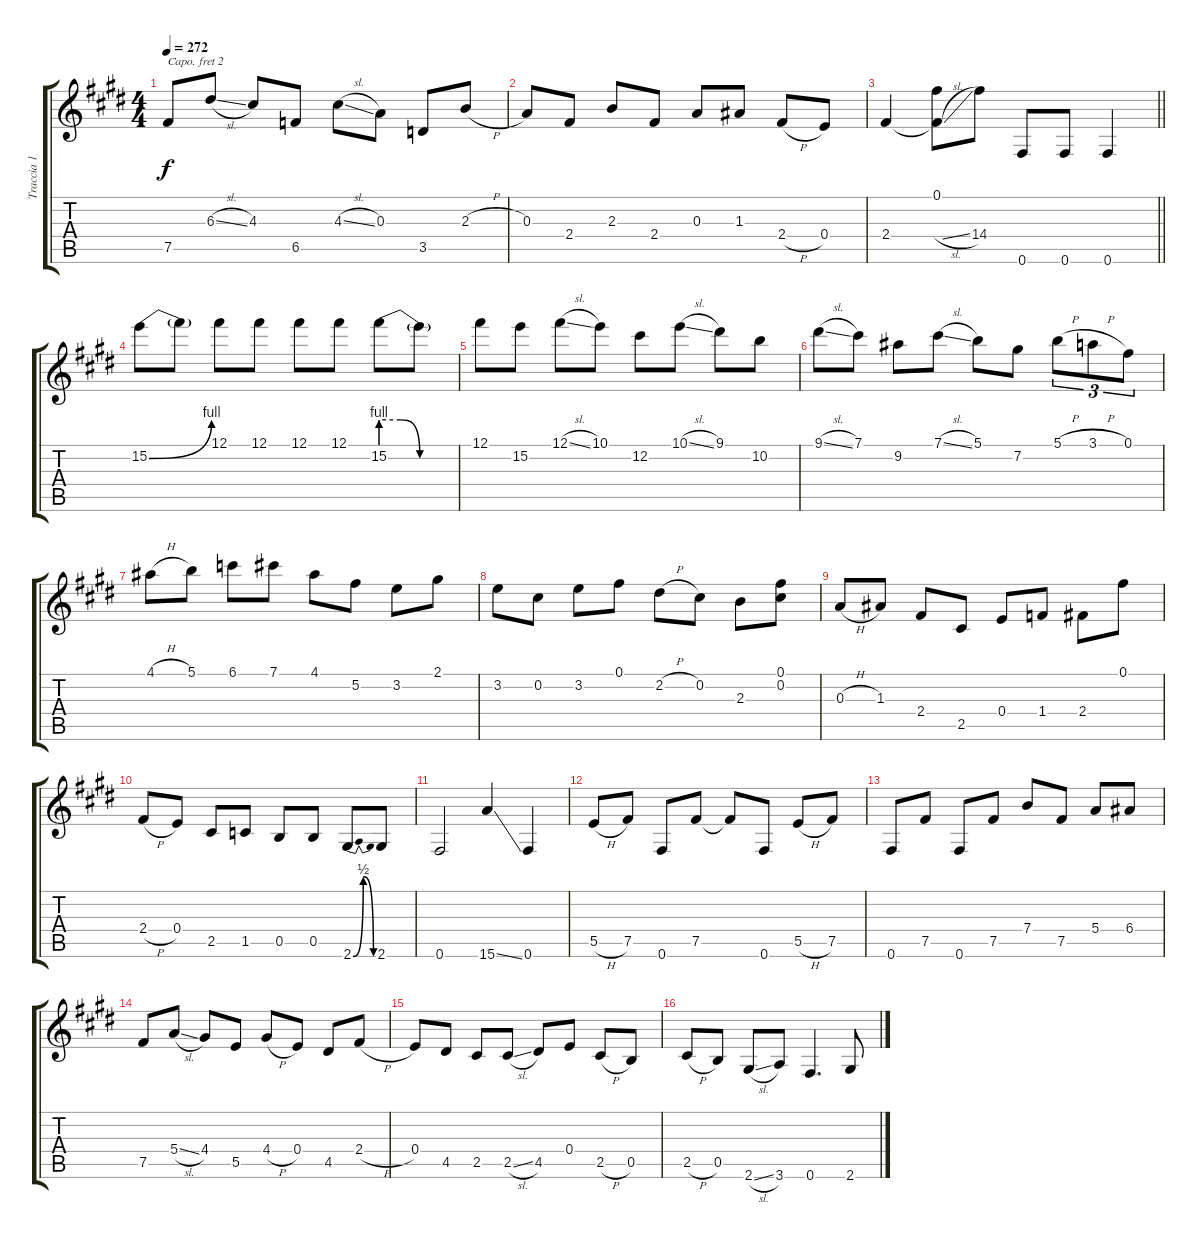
\track ("Traccia 1" "Traccia 1") {instrument electricguitarclean}
\staff {score tabs}
\capo 2
\tuning (E4 B3 G3 D3 A2 E2) {hide}
\ts (4 4)
\tempo 272
\clef g2
\ks e
7.5.8{dy f} 6.3{sl}.8 4.3.8 6.5.8 4.3{sl}.8 0.3.8 3.5.8 2.3{h}.8 |
0.3.8 2.4.8 2.3.8 2.4.8 0.3.8 1.3.8 2.4{h}.8 0.4.8 |
\barLineRight lightlight
2.4.4 (0.1 2.4{sl t}).8 14.4.8 0.6.8 0.6.8 0.6.4 |
15.2{be (bend 0 0 60 4)}.8 15.2{t}.8 12.1.8 12.1.8 12.1.8 12.1.8 15.2{be (custom 0 4 15 4 30 0 60 0)}.8 15.2{t}.8 |
12.1.8 15.2.8 12.1{sl}.8 10.1.8 12.2.8 10.1{sl}.8 9.1.8 10.2.8 |
9.1{sl}.8 7.1.8 9.2.8 7.1{sl}.8 5.1.8 7.2.8 5.1{h}.8{tu (3 2)} 3.1{h}.8{tu (3 2)} 0.1.8{tu (3 2)} |
4.1{h}.8 5.1.8 6.1.8 7.1.8 4.1.8 5.2.8 3.2.8 2.1.8 |
3.2.8 0.2.8 3.2.8 0.1.8 2.2{h}.8 0.2.8 2.3.8 (0.1 0.2).8 |
0.3{h}.8 1.3.8 2.4.8 2.5.8 0.4.8 1.4.8 2.4.8 0.1.8 |
2.4{h}.8 0.4.8 2.5.8 1.5.8 0.5.8 0.5.8 2.6{be (bendrelease 0 0 15 2 30 2 60 0)}.8 2.6.8 |
0.6.2 15.6{ss}.4 0.6.4 |
5.5{h}.8 7.5.8 0.6.8 7.5.8 7.5{t}.8 0.6.8 5.5{h}.8 7.5.8 |
0.6.8 7.5.8 0.6.8 7.5.8 7.4.8 7.5.8 5.4.8 6.4.8 |
7.5.8 5.4{sl}.8 4.4.8 5.5.8 4.4{h}.8 0.4.8 4.5.8 2.4{h}.8 |
0.4.8 4.5.8 2.5.8 2.5{sl}.8 4.5.8 0.4.8 2.5{h}.8 0.5.8 |
2.5{h}.8 0.5.8 2.6{sl}.8 3.6.8 0.6.4{d} 2.6{h}.8
